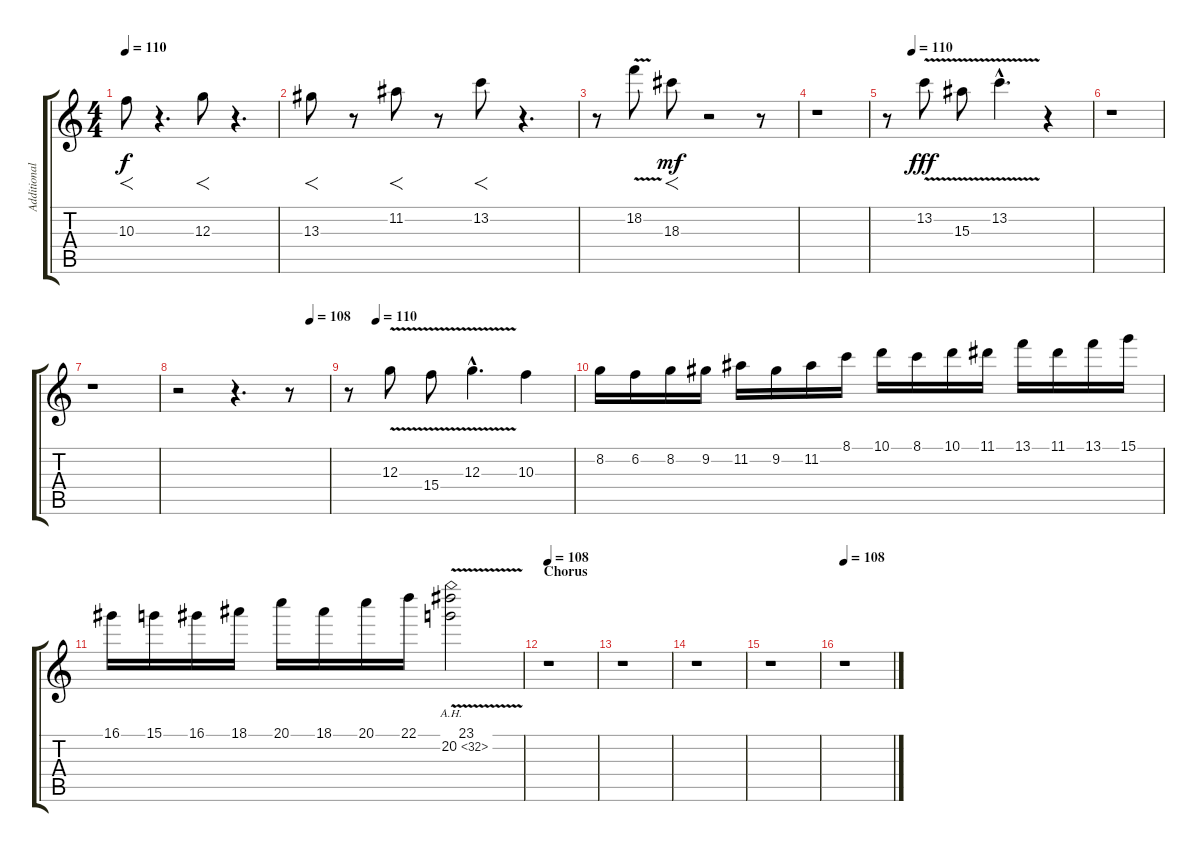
\track ("Additional Guitar" "Additional") {instrument overdrivenguitar}
\staff {score tabs}
\tuning (E4 B3 G3 D3 A2 E2) {hide}
\ts (4 4)
\tempo 110
\clef g2
\ks c
10.3.8{f dy f} r.4{d} 12.3.8{f} r.4{d} |
13.3.8{f} r.8 11.2.8{f} r.8 13.2.8{f} r.4{d} |
r.8 18.2{v}.8 18.3.8{f dy mf} r.2 r.8 |
r.1 |
\tempo (110 0.125)
r.8{volume 14 instrument overdrivenguitar} 13.2{v}.8{dy fff} 15.3{v}.8 13.2{v hac}.4{d} r.4 |
r.1 |
r.1 |
\tempo (108 0.875)
r.2 r.4{d} r.8 |
\tempo (108 0.125)
\tempo (110 0.125)
r.8 12.3{v}.8 15.4{v}.8 12.3{v hac}.4{d} 10.3.4 |
8.2.16 6.2.16 8.2.16 9.2.16 11.2.16 9.2.16 11.2.16 8.1.16 10.1.16 8.1.16 10.1.16 11.1.16 13.1.16 11.1.16 13.1.16 15.1.16 |
16.1.16 15.1.16 16.1.16 18.1.16 20.1.16 18.1.16 20.1.16 22.1.16 (23.1{v} 20.2{ah 12}).2 |
\section ("" "Chorus")
\tempo 108
r.1 |
r.1 |
r.1 |
r.1 |
\tempo 108
r.1
